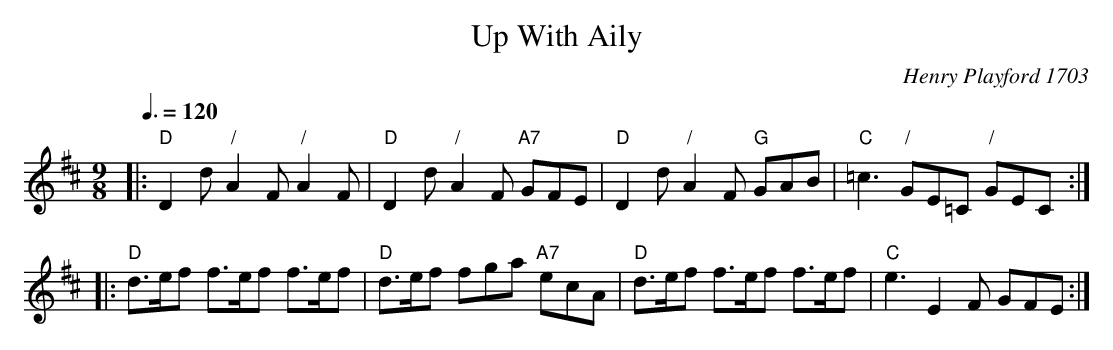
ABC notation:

X:1
T:Up With Aily
C:Henry Playford 1703
Q:3/8=120
M:9/8
L:1/8
K:D
|: "D"D2d "/"A2F "/"A2F | "D"D2d "/"A2F "A7"GFE | "D"D2d "/"A2F "G"GAB | "C"=c3 "/"GE=C "/"GEC :|
|: "D"d>ef f>ef f>ef | "D"d>ef fga "A7"ecA | "D"d>ef f>ef f>ef | "C"e3 E2F GFE :|
